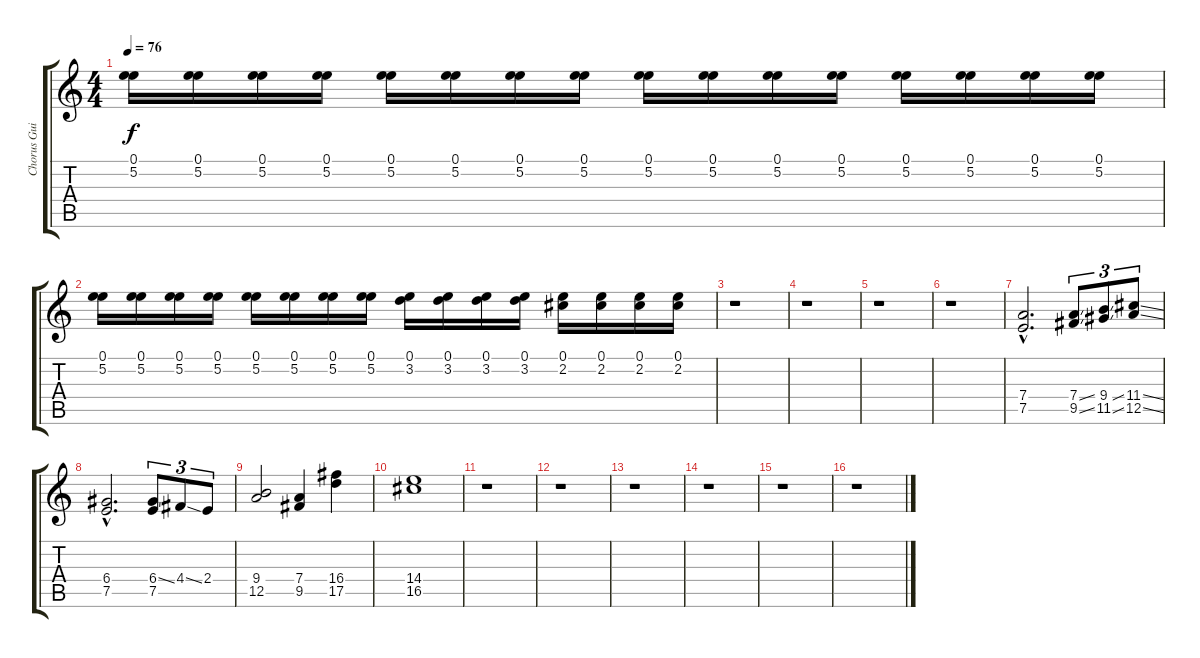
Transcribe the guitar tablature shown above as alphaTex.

\track ("Chorus Guitar Riffs" "Chorus Gui") {instrument distortionguitar}
\staff {score tabs}
\tuning (E4 B3 G3 D3 A2 E2) {hide}
\ts (4 4)
\tempo 76
\clef g2
\ks c
(0.1 5.2).16{dy f} (0.1 5.2).16 (0.1 5.2).16 (0.1 5.2).16 (0.1 5.2).16 (0.1 5.2).16 (0.1 5.2).16 (0.1 5.2).16 (0.1 5.2).16 (0.1 5.2).16 (0.1 5.2).16 (0.1 5.2).16 (0.1 5.2).16 (0.1 5.2).16 (0.1 5.2).16 (0.1 5.2).16 |
(0.1 5.2).16 (0.1 5.2).16 (0.1 5.2).16 (0.1 5.2).16 (0.1 5.2).16 (0.1 5.2).16 (0.1 5.2).16 (0.1 5.2).16 (0.1 3.2).16 (0.1 3.2).16 (0.1 3.2).16 (0.1 3.2).16 (0.1 2.2).16 (0.1 2.2).16 (0.1 2.2).16 (0.1 2.2).16 |
r.1 |
r.1 |
r.1 |
r.1 |
(7.4{hac} 7.5{hac}).2{d} (7.4{ss} 9.5{ss}).8{tu (3 2)} (9.4{ss} 11.5{ss}).8{tu (3 2)} (11.4{ss} 12.5{ss}).8{tu (3 2)} |
(6.4{hac} 7.5{hac}).2{d} (6.4{ss} 7.5).8{tu (3 2)} 4.4{ss}.8{tu (3 2)} 2.4.8{tu (3 2)} |
(9.4 12.5).2 (7.4 9.5).4 (16.4 17.5).4 |
(14.4 16.5).1 |
r.1 |
r.1 |
r.1 |
r.1 |
r.1 |
r.1
